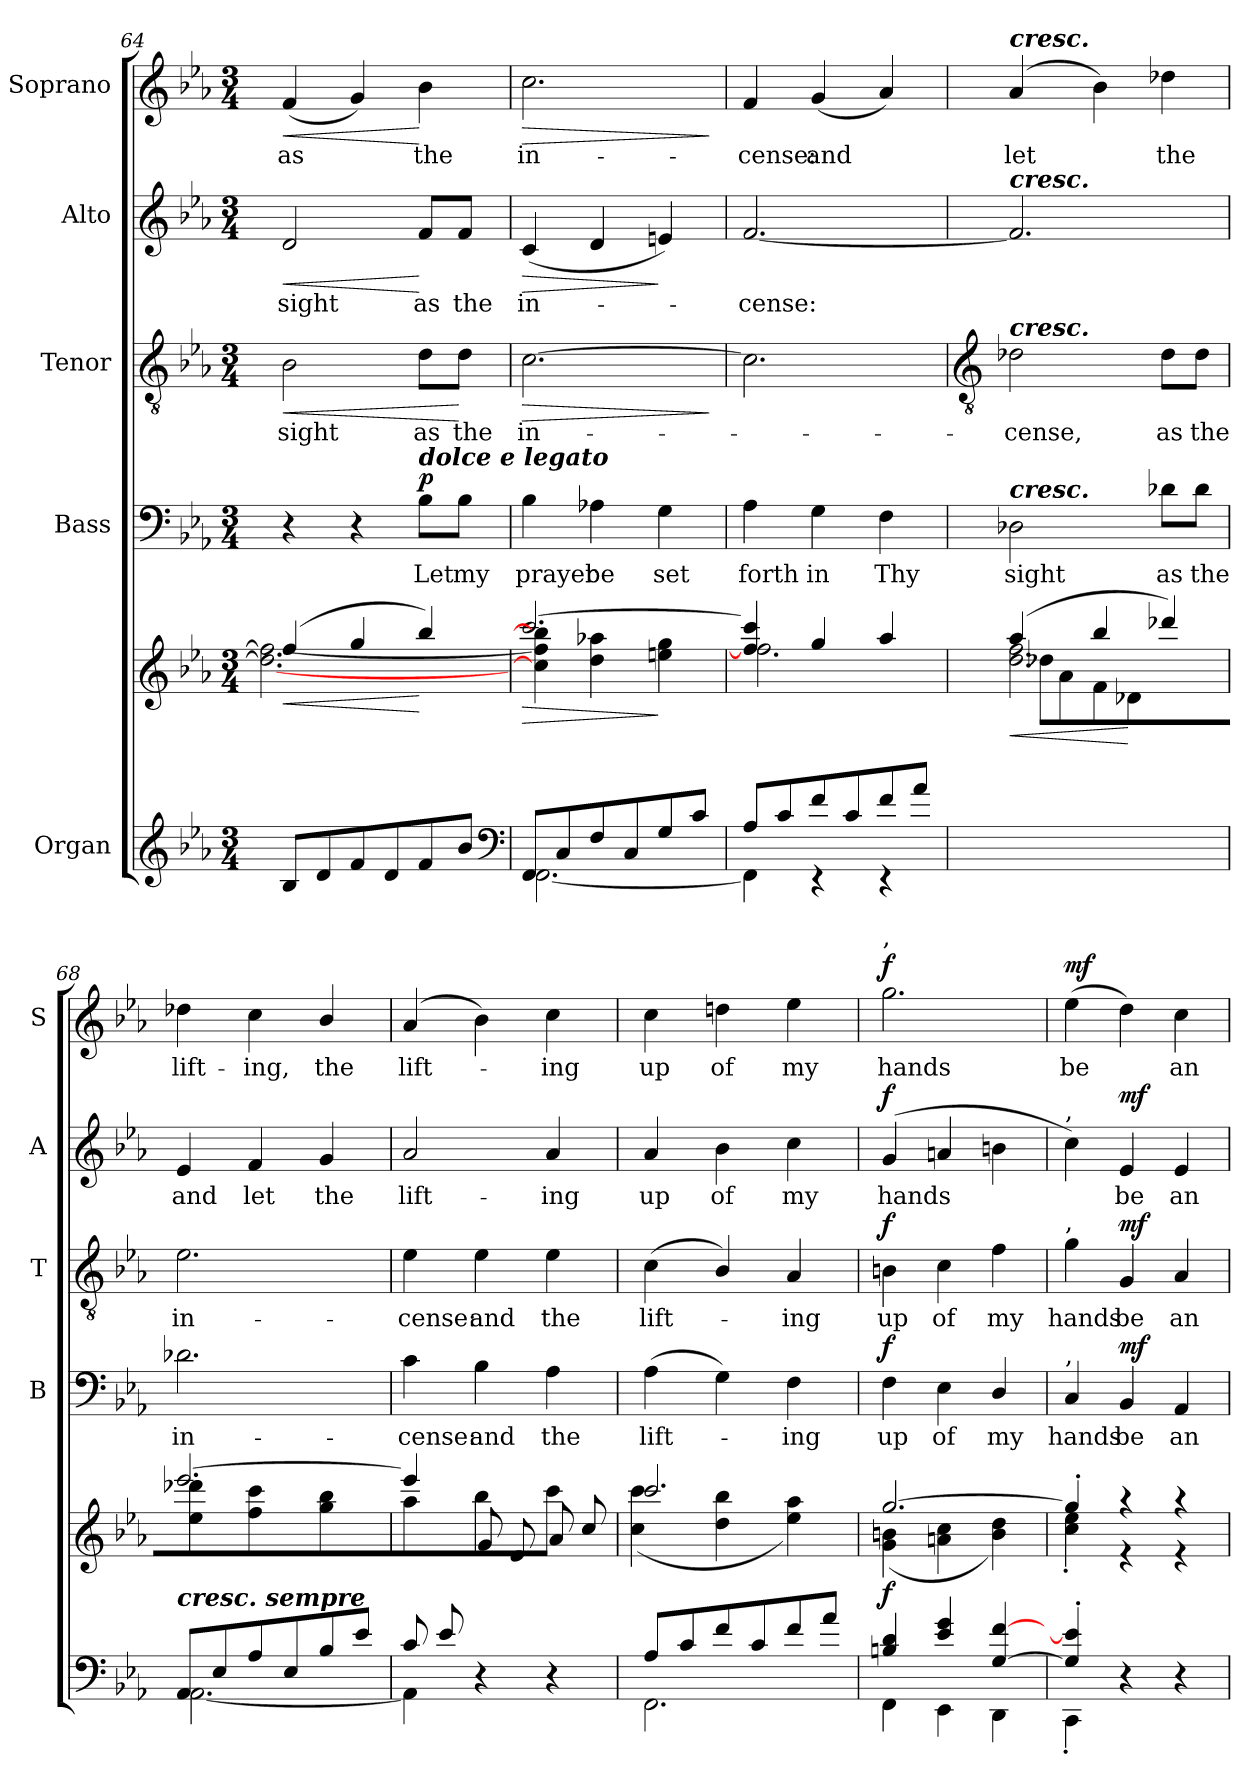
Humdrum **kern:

**kern	**kern	**dynam	**kern	**text	**dynam	**kern	**text	**dynam	**kern	**text	**dynam	**kern	**text	**dynam
*part5	*part5	*part5	*part4	*part4	*part4	*part3	*part3	*part3	*part2	*part2	*part2	*part1	*part1	*part1
*staff6	*staff5	*staff5/6	*staff4	*staff4	*staff4	*staff3	*staff3	*staff3	*staff2	*staff2	*staff2	*staff1	*staff1	*staff1
*I"Organ	*	*	*I"Bass	*	*	*I"Tenor	*	*	*I"Alto	*	*	*I"Soprano	*	*
*	*	*	*I'B	*	*	*I'T	*	*	*I'A	*	*	*I'S	*	*
*clefG2	*clefG2	*	*clefF4	*	*	*clefGv2	*	*	*clefG2	*	*	*clefG2	*	*
*k[b-e-a-]	*k[b-e-a-]	*	*k[b-e-a-]	*	*	*k[b-e-a-]	*	*	*k[b-e-a-]	*	*	*k[b-e-a-]	*	*
*E-:	*E-:	*	*E-:	*	*	*E-:	*	*	*E-:	*	*	*E-:	*	*
*M3/4	*M3/4	*	*M3/4	*	*	*M3/4	*	*	*M3/4	*	*	*M3/4	*	*
=64	=64	=64	=64	=64	=64	=64	=64	=64	=64	=64	=64	=64	=64	=64
*^	*	*	*	*	*	*	*	*	*	*	*	*	*	*
!	!LO:N:vis=1	!	!LO:HP:b	!	!	!	!	!LO:LY:b	!LO:HP:b	!	!LO:LY:b	!LO:HP:b	!	!LO:LY:b	!LO:HP:b
*	*	*^	*	*	*	*	*	*	*	*	*	*	*	*	*
8B-/L	2.ryy	(>4ff/	2.dd\_ 2.ff\_	<	4r	.	.	2B-	sight	<	2d	sight	<	(<4f	as	<
8d/	.	.	.	.	.	.	.	.	.	.	.	.	.	.	.	.
8f/	.	4gg/	.	.	4r	.	.	.	.	.	.	.	.	4g)	.	.
8d/	.	.	.	.	.	.	.	.	.	.	.	.	.	.	.	.
!	!	!	!	!	!LO:TX:a:Bi:t=dolce e legato	!	!	!	!	!	!	!	!	!	!	!
!	!	!	!	!	!	!LO:LY:b	!LO:DY:b	!	!LO:LY:b	!	!	!LO:LY:b	!	!	!LO:LY:b	!
8f/	.	4bb-/)	.	[	8B-\L	Let	p	8d\L	as	.	8f/L	as	[	4b-	the	[
!	!	!	!	!	!	!LO:LY:b	!	!	!LO:LY:b	!	!	!LO:LY:b	!	!	!	!
8b-/J	.	.	.	.	8B-\J	my	.	8d\J	the	[	8f/J	the	.	.	.	.
*clefF4	*	*	*	*	*	*	*	*	*	*	*	*	*	*	*	*
=65	=65	=65	=65	=65	=65	=65	=65	=65	=65	=65	=65	=65	=65	=65	=65	=65
!	!	!	!	!LO:HP:b	!	!LO:LY:b	!	!	!LO:LY:b	!LO:HP:b	!	!LO:LY:b	!LO:HP:b	!	!LO:LY:b	!LO:HP:b
8FF/L	[2.FF\	[2.ccc/	4cc\] 4ff\] 4bb-\]	>	4B-	prayer	.	[2.c	in-	>	(<4c	in-	>	2.cc	in-	>
8C/	.	.	.	.	.	.	.	.	.	.	.	.	.	.	.	.
!	!	!	!	!	!	!LO:LY:b	!	!	!	!	!	!	!	!	!	!
8F/	.	.	4dd\ 4aa-X\	.	4A-X	be	.	.	.	.	4d	.	.	.	.	.
8C/	.	.	.	.	.	.	.	.	.	.	.	.	.	.	.	.
!	!	!	!	!	!	!LO:LY:b	!	!	!	!	!	!	!	!	!	!
8G/	.	.	4een\ 4gg\	]	4G	set	.	.	.	.	4en)	.	]	.	.	.
8c/J	.	.	.	.	.	.	.	.	.	.	.	.	.	.	.	.
*v	*v	*	*	*	*	*	*	*	*	*	*	*	*	*	*	*
*	*v	*v	*	*	*	*	*	*	*	*	*	*	*	*	*
.	.	.	.	.	.	.	.	]	.	.	.	.	.	]
=66	=66	=66	=66	=66	=66	=66	=66	=66	=66	=66	=66	=66	=66	=66
*^	*^	*	*	*	*	*	*	*	*	*	*	*	*	*
!	!	!	!	!	!	!LO:LY:b	!	!	!	!	!	!LO:LY:b	!	!	!LO:LY:b	!
8A-/L	4FF\]	4ff/] 4ccc/]	2.ff\	.	4A-	forth	.	2.c]	.	.	[2.f	cense:	.	4f	-cense:	.
8c/	.	.	.	.	.	.	.	.	.	.	.	.	.	.	.	.
!	!	!	!	!	!	!LO:LY:b	!	!	!	!	!	!	!	!	!LO:LY:b	!
8f/	4r	4gg/	.	.	4G	in	.	.	.	.	.	.	.	(<4g	and	.
8c/	.	.	.	.	.	.	.	.	.	.	.	.	.	.	.	.
!	!	!	!	!	!	!LO:LY:b	!	!	!	!	!	!	!	!	!	!
8f/	4r	4aa-/	.	.	4F	Thy	.	.	.	.	.	.	.	4a-)	.	.
8a-/J	.	.	.	.	.	.	.	.	.	.	.	.	.	.	.	.
*	*	*v	*v	*	*	*	*	*	*	*	*	*	*	*	*	*
!!LO:LB:g=z
=67	=67	=67	=67	=67	=67	=67	=67	=67	=67	=67	=67	=67	=67	=67	=67
*	*	*	*	*	*	*	*clefGv2	*	*	*	*	*	*	*	*
!	!	!	!	!	!	!	!	!	!	!	!	!	!LO:TX:a:Bi:t=cresc.	!	!
!	!	!	!	!	!	!	!	!	!	!LO:TX:a:Bi:t=cresc.	!	!	!	!	!
!	!	!	!	!	!	!	!LO:TX:a:Bi:t=cresc.	!	!	!	!	!	!	!	!
!	!	!	!	!LO:TX:a:Bi:t=cresc.	!	!	!	!	!	!	!	!	!	!	!
!	!LO:N:vis=1	!	!LO:HP:b	!	!LO:LY:b	!	!	!LO:LY:b	!	!	!	!	!	!LO:LY:b	!
*	*	*^	*	*	*	*	*	*	*	*	*	*	*	*	*
*	*	*	*^	*	*	*	*	*	*	*	*	*	*	*	*	*
2ryy	2.ryy	(>4aa-/	2.dd\ 2.ff\	8dd-XL	<	2D-X	sight	.	2d-X	cense,	.	2.f]	.	.	(<4a-	let	.
.	.	.	.	8a-	.	.	.	.	.	.	.	.	.	.	.	.	.
.	.	4bb-/	.	8f	.	.	.	.	.	.	.	.	.	.	4b-)	.	.
.	.	.	.	8d-X	[	.	.	.	.	.	.	.	.	.	.	.	.
!	!	!	!	!	!	!	!LO:LY:b	!	!	!LO:LY:b	!	!	!	!	!	!LO:LY:b	!
8A-	.	4ddd-X/)	.	4ryy	.	8d-X\L	as	.	8d-\L	as	.	.	.	.	4dd-X	the	.
!	!	!	!	!	!	!	!LO:LY:b	!	!	!LO:LY:b	!	!	!	!	!	!	!
8FJ	.	.	.	.	.	8d-\J	the	.	8d-\J	the	.	.	.	.	.	.	.
*	*	*	*v	*v	*	*	*	*	*	*	*	*	*	*	*	*	*
=68	=68	=68	=68	=68	=68	=68	=68	=68	=68	=68	=68	=68	=68	=68	=68	=68
!LO:TX:a:Bi:t=cresc. sempre	!	!	!	!	!	!	!	!	!	!	!	!	!	!	!	!
!	!	!	!	!	!	!LO:LY:b	!	!	!LO:LY:b	!	!	!LO:LY:b	!	!	!LO:LY:b	!
8AA-/L	[2.AA-\	[2.eee-/	4ee-\ 4ddd-X\	.	2.d-X	in-	.	2.e-	in-	.	4e-	and	.	4dd-X	lift-	.
8E-/	.	.	.	.	.	.	.	.	.	.	.	.	.	.	.	.
!	!	!	!	!	!	!	!	!	!	!	!	!LO:LY:b	!	!	!LO:LY:b	!
8A-/	.	.	4ff\ 4ccc\	.	.	.	.	.	.	.	4f	let	.	4cc	-ing,	.
8E-/	.	.	.	.	.	.	.	.	.	.	.	.	.	.	.	.
!	!	!	!	!	!	!	!	!	!	!	!	!LO:LY:b	!	!	!LO:LY:b	!
8B-/	.	.	4gg\ 4bb-\	.	.	.	.	.	.	.	4g	the	.	4b-/	the	.
8e-/J	.	.	.	.	.	.	.	.	.	.	.	.	.	.	.	.
=69	=69	=69	=69	=69	=69	=69	=69	=69	=69	=69	=69	=69	=69	=69	=69	=69
*	*	*	*^	*	*	*	*	*	*	*	*	*	*	*	*	*
!	!	!	!	!	!	!	!LO:LY:b	!	!	!LO:LY:b	!	!	!LO:LY:b	!	!	!LO:LY:b	!
8cL	4AA-\]	4eee-/]	4aa-\	4ryy	.	4c	-cense:	.	4e-	-cense:	.	2a-	lift-	.	(<4a-	lift-	.
8e-	.	.	.	.	.	.	.	.	.	.	.	.	.	.	.	.	.
!	!	!	!	!	!	!	!LO:LY:b	!	!	!LO:LY:b	!	!	!	!	!	!	!
2ryy	4r	4ryy	4bb-\	8g	.	4B-	and	.	4e-	and	.	.	.	.	4b-)	.	.
.	.	.	.	8e-	.	.	.	.	.	.	.	.	.	.	.	.	.
!	!	!	!	!	!	!	!LO:LY:b	!	!	!LO:LY:b	!	!	!LO:LY:b	!	!	!LO:LY:b	!
.	4r	4ryy	4ccc	8a-	.	4A-	the	.	4e-	the	.	4a-	-ing	.	4cc	ing	.
.	.	.	.	8ccJ	.	.	.	.	.	.	.	.	.	.	.	.	.
=70	=70	=70	=70	=70	=70	=70	=70	=70	=70	=70	=70	=70	=70	=70	=70	=70	=70
!	!	!	!	!	!	!	!LO:LY:b	!	!	!LO:LY:b	!	!	!LO:LY:b	!	!	!LO:LY:b	!
*	*	*	*v	*v	*	*	*	*	*	*	*	*	*	*	*	*	*
8A-/L	2.FF\	2.ccc/	(<4cc\ 4ccc\	.	(>4A-	lift-	.	(<4c	lift-	.	4a-	up	.	4cc	up	.
8c/	.	.	.	.	.	.	.	.	.	.	.	.	.	.	.	.
!	!	!	!	!	!	!	!	!	!	!	!	!LO:LY:b	!	!	!LO:LY:b	!
8f/	.	.	4dd\ 4bb-\	.	4G)	.	.	4B-/)	.	.	4b-	of	.	4ddn	of	.
8c/	.	.	.	.	.	.	.	.	.	.	.	.	.	.	.	.
!	!	!	!	!	!	!LO:LY:b	!	!	!LO:LY:b	!	!	!LO:LY:b	!	!	!LO:LY:b	!
8f/	.	.	4ee-\ 4aa-\)	.	4F	ing	.	4A-	ing	.	4cc	my	.	4ee-	my	.
8a-/J	.	.	.	.	.	.	.	.	.	.	.	.	.	.	.	.
=71	=71	=71	=71	=71	=71	=71	=71	=71	=71	=71	=71	=71	=71	=71	=71	=71
!	!	!	!	!	!	!	!	!	!	!	!	!	!	!LO:TX:a:t=,	!	!
!	!	!	!	!LO:DY:b	!	!LO:LY:b	!LO:DY:b	!	!LO:LY:b	!LO:DY:b	!	!LO:LY:b	!LO:DY:b	!	!LO:LY:b	!LO:DY:b
4Bn/ 4d/	4FF\	[2.gg/	(<4g\ 4bn\	f	4F	up	f	4Bn	up	f	(<4g	hands	f	2.gg	hands	f
!	!	!	!	!	!	!LO:LY:b	!	!	!LO:LY:b	!	!	!	!	!	!	!
4e-/ 4g/	4EE-\	.	4an\ 4cc\	.	4E-	of	.	4c	of	.	4an	.	.	.	.	.
!	!	!	!	!	!	!LO:LY:b	!	!	!LO:LY:b	!	!	!	!	!	!	!
[4G/ [4f/	4DD\	.	4b\ 4dd\)	.	4D/	my	.	4f	my	.	4bn	.	.	.	.	.
=72	=72	=72	=72	=72	=72	=72	=72	=72	=72	=72	=72	=72	=72	=72	=72	=72
!	!	!	!	!	!	!	!	!	!	!	!LO:TX:a:t=,	!	!	!	!	!
!	!	!	!	!	!	!	!	!LO:TX:a:t=,	!	!	!	!	!	!	!	!
!	!	!	!	!	!LO:TX:a:t=,	!	!	!	!	!	!	!	!	!	!	!
!	!	!	!	!	!	!LO:LY:b	!	!	!LO:LY:b	!	!	!	!	!	!LO:LY:b	!LO:DY:b
4G/]' 4e-/]'	4CC'\	4gg'/]	4cc\' 4ee-\'	.	4C	hands	.	4g	hands	.	4cc)	.	.	(>4ee-	be	mf
!	!	!	!	!	!	!LO:LY:b	!LO:DY:b	!	!LO:LY:b	!LO:DY:b	!	!LO:LY:b	!LO:DY:b	!	!	!
4r	4ryy	4r	4r	.	4BB-	be	mf	4G	be	mf	4e-	be	mf	4dd)	.	.
!	!	!	!	!	!	!LO:LY:b	!	!	!LO:LY:b	!	!	!LO:LY:b	!	!	!LO:LY:b	!
4r	4ryy	4r	4r	.	4AA-	an	.	4A-	an	.	4e-	an	.	4cc	an	.
*v	*v	*	*	*	*	*	*	*	*	*	*	*	*	*	*	*
*	*v	*v	*	*	*	*	*	*	*	*	*	*	*	*	*
=	=	=	=	=	=	=	=	=	=	=	=	=	=	=
*-	*-	*-	*-	*-	*-	*-	*-	*-	*-	*-	*-	*-	*-	*-
